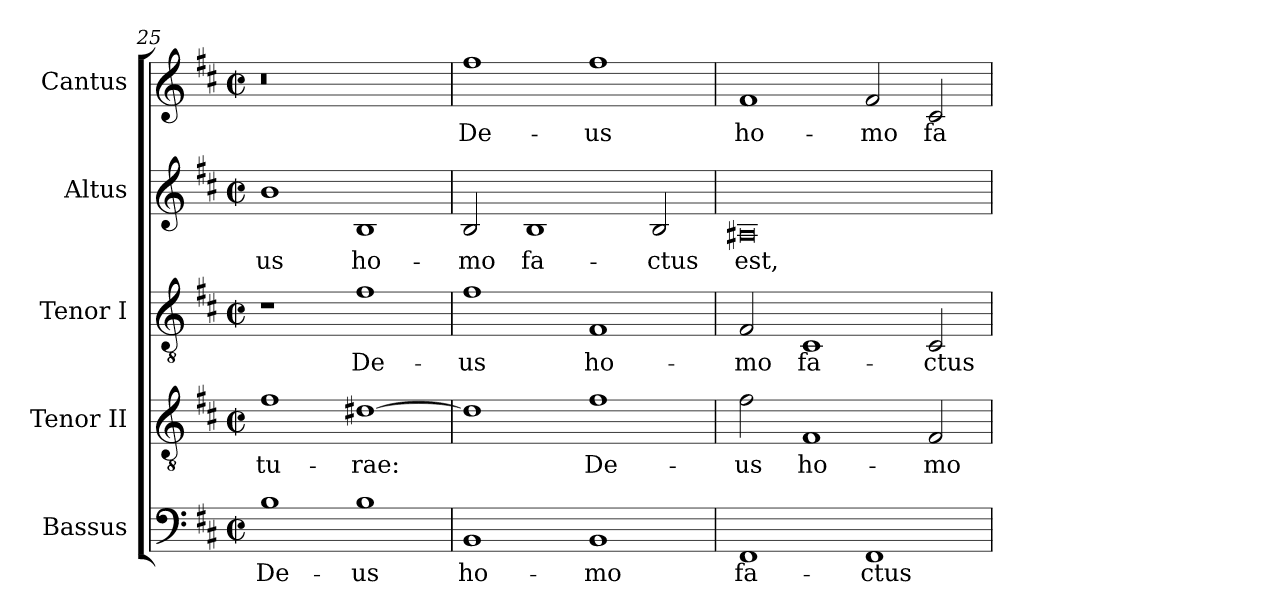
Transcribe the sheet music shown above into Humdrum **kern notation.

**kern	**text	**kern	**text	**kern	**text	**kern	**text	**kern	**text
*part5	*part5	*part4	*part4	*part3	*part3	*part2	*part2	*part1	*part1
*staff5	*staff5	*staff4	*staff4	*staff3	*staff3	*staff2	*staff2	*staff1	*staff1
*I"Bassus	*	*I"Tenor II	*	*I"Tenor I	*	*I"Altus	*	*I"Cantus	*
*clefF4	*	*clefGv2	*	*clefGv2	*	*clefG2	*	*clefG2	*
*k[f#c#]	*	*k[f#c#]	*	*k[f#c#]	*	*k[f#c#]	*	*k[f#c#]	*
*D:	*	*D:	*	*D:	*	*D:	*	*D:	*
*M2/2	*	*M2/2	*	*M2/2	*	*M2/2	*	*M2/2	*
*met(c|)	*	*met(c|)	*	*met(c|)	*	*met(c|)	*	*met(c|)	*
=25	=25	=25	=25	=25	=25	=25	=25	=25	=25
!	!LO:LY:b:cj	!	!LO:LY:b:cj	!	!	!	!LO:LY:b:cj	!	!
1B	De-	1f#	-tu-	1r	.	1b	-us	0r	.
!	!LO:LY:b:cj	!	!LO:LY:b:cj	!	!LO:LY:b:cj	!	!LO:LY:b:cj	!	!
1B	-us	[>1d#X	-rae:	1f#	De-	1B	ho-	.	.
=26	=26	=26	=26	=26	=26	=26	=26	=26	=26
!	!LO:LY:b:cj	!	!	!	!LO:LY:b:cj	!	!LO:LY:b:cj	!	!LO:LY:b:cj
1BB	ho-	1d#]	.	1f#	-us	2B/	-mo	1ff#	De-
!	!	!	!	!	!	!	!LO:LY:b:cj	!	!
.	.	.	.	.	.	1B	fa-	.	.
!	!LO:LY:b:cj	!	!LO:LY:b:cj	!	!LO:LY:b:cj	!	!	!	!LO:LY:b:cj
1BB	-mo	1f#	De-	1F#	ho-	.	.	1ff#	-us
!	!	!	!	!	!	!	!LO:LY:b:cj	!	!
.	.	.	.	.	.	2B/	-ctus	.	.
=27	=27	=27	=27	=27	=27	=27	=27	=27	=27
!	!LO:LY:b:cj	!	!LO:LY:b:cj	!	!LO:LY:b:cj	!	!LO:LY:b:cj	!	!LO:LY:b:cj
1FF#	fa-	2f#\	-us	2F#/	-mo	0A#X	est,	1f#	ho-
!	!	!	!LO:LY:b:cj	!	!LO:LY:b:cj	!	!	!	!
.	.	1F#	ho-	1C#	fa-	.	.	.	.
!	!LO:LY:b:cj	!	!	!	!	!	!	!	!LO:LY:b:cj
1FF#	-ctus	.	.	.	.	.	.	2f#/	-mo
!	!	!	!LO:LY:b:cj	!	!LO:LY:b:cj	!	!	!	!LO:LY:b:cj
.	.	2F#/	-mo	2C#/	-ctus	.	.	2c#/	fa-
=	=	=	=	=	=	=	=	=	=
*-	*-	*-	*-	*-	*-	*-	*-	*-	*-
